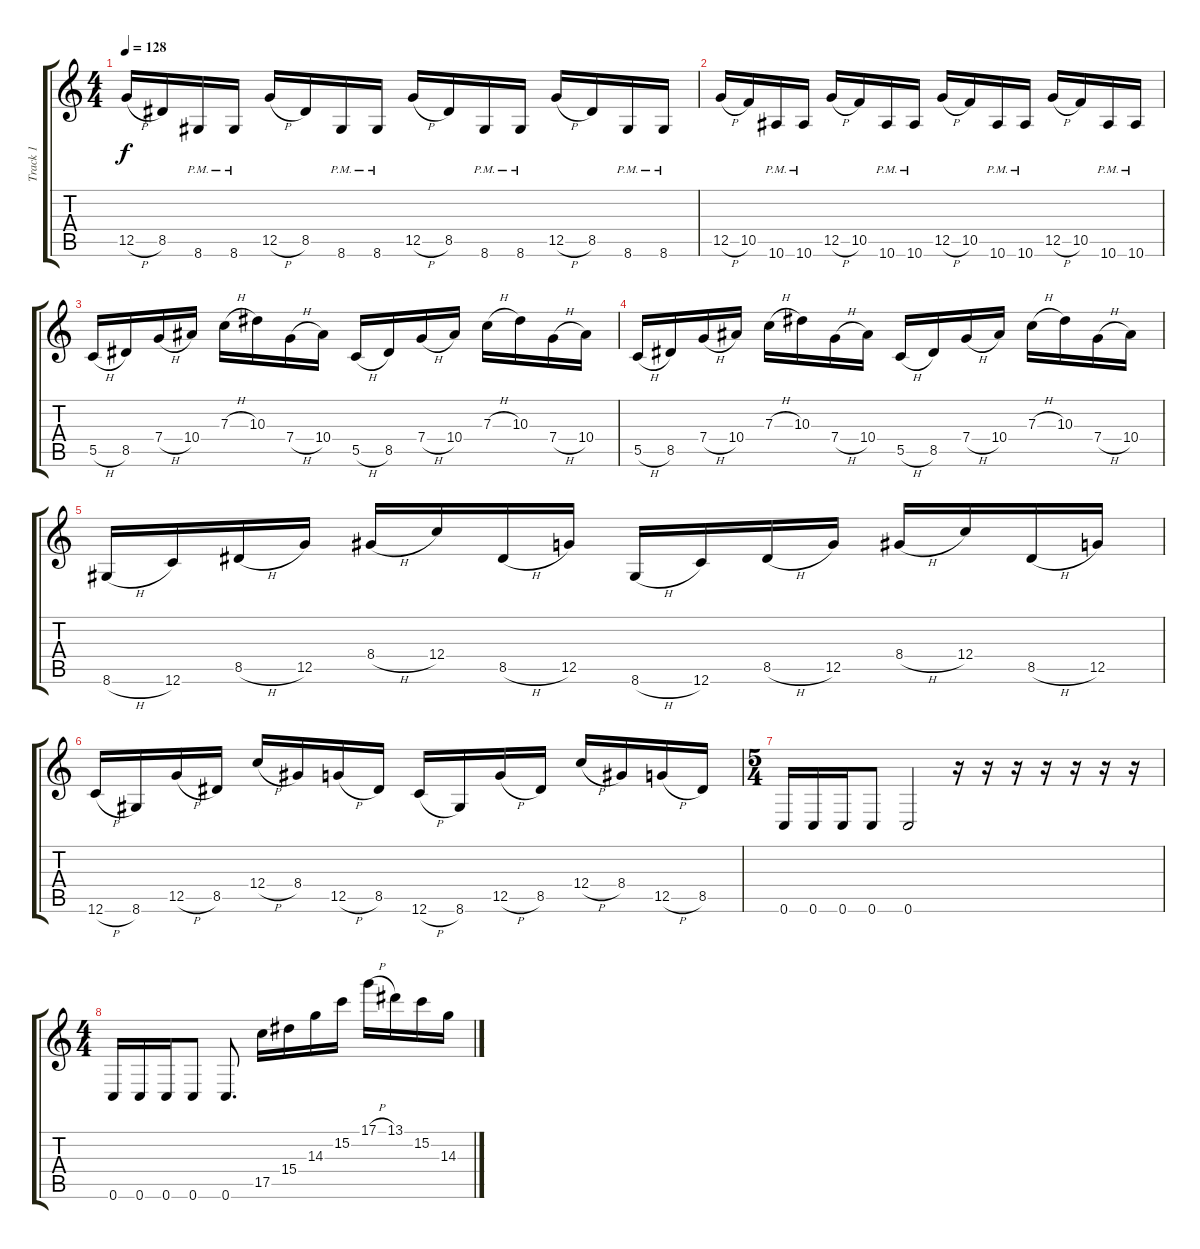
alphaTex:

\track ("Track 1" "Track 1") {instrument overdrivenguitar}
\staff {score tabs}
\tuning (D4 A3 F3 C3 G2 C2) {hide}
\ts (4 4)
\tempo 128
\clef g2
\ks c
12.5{h}.16{dy f} 8.5.16 8.6{pm}.16 8.6{pm}.16 12.5{h}.16 8.5.16 8.6{pm}.16 8.6{pm}.16 12.5{h}.16 8.5.16 8.6{pm}.16 8.6{pm}.16 12.5{h}.16 8.5.16 8.6{pm}.16 8.6{pm}.16 |
12.5{h}.16 10.5.16 10.6{pm}.16 10.6{pm}.16 12.5{h}.16 10.5.16 10.6{pm}.16 10.6{pm}.16 12.5{h}.16 10.5.16 10.6{pm}.16 10.6{pm}.16 12.5{h}.16 10.5.16 10.6{pm}.16 10.6{pm}.16 |
5.5{h}.16 8.5.16 7.4{h}.16 10.4.16 7.3{h}.16 10.3.16 7.4{h}.16 10.4.16 5.5{h}.16 8.5.16 7.4{h}.16 10.4.16 7.3{h}.16 10.3.16 7.4{h}.16 10.4.16 |
5.5{h}.16 8.5.16 7.4{h}.16 10.4.16 7.3{h}.16 10.3.16 7.4{h}.16 10.4.16 5.5{h}.16 8.5.16 7.4{h}.16 10.4.16 7.3{h}.16 10.3.16 7.4{h}.16 10.4.16 |
8.6{h}.16 12.6.16 8.5{h}.16 12.5.16 8.4{h}.16 12.4.16 8.5{h}.16 12.5.16 8.6{h}.16 12.6.16 8.5{h}.16 12.5.16 8.4{h}.16 12.4.16 8.5{h}.16 12.5.16 |
12.6{h}.16 8.6.16 12.5{h}.16 8.5.16 12.4{h}.16 8.4.16 12.5{h}.16 8.5.16 12.6{h}.16 8.6.16 12.5{h}.16 8.5.16 12.4{h}.16 8.4.16 12.5{h}.16 8.5.16 |
\ts (5 4)
0.6.16 0.6.16 0.6.16 0.6.8 0.6.2 r.16 r.16 r.16 r.16 r.16 r.16 r.16 |
\ts (4 4)
0.6.16 0.6.16 0.6.16 0.6.8 0.6.8{d} 17.5.16 15.4.16 14.3.16 15.2.16 17.1{h}.16 13.1.16 15.2.16 14.3.16
